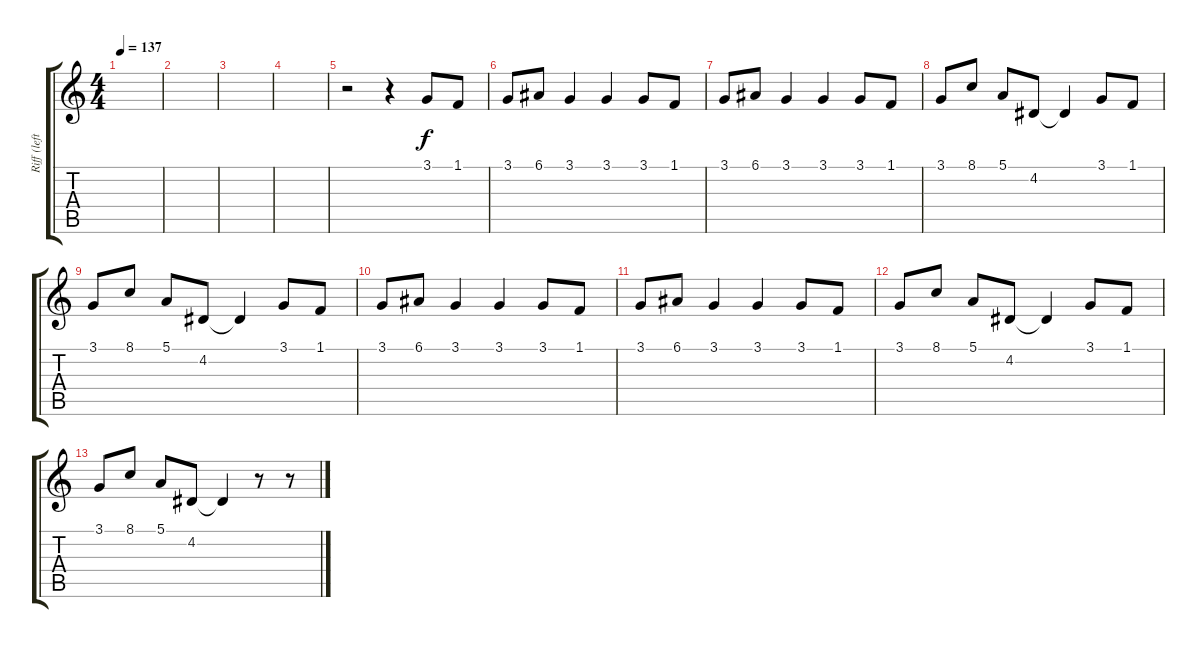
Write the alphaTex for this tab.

\track ("Riff (left)" "Riff (left") {instrument lead4chiff}
\staff {score tabs}
\tuning (E4 B3 G3 D3 A2 E2) {hide}
\ts (4 4)
\tempo 137
\clef g2
\ks c
|
|
|
|
r.2 r.4 3.1.8 1.1.8 |
3.1.8 6.1.8 3.1.4 3.1.4 3.1.8 1.1.8 |
3.1.8 6.1.8 3.1.4 3.1.4 3.1.8 1.1.8 |
3.1.8 8.1.8 5.1.8 4.2.8 4.2{t}.4 3.1.8 1.1.8 |
3.1.8 8.1.8 5.1.8 4.2.8 4.2{t}.4 3.1.8 1.1.8 |
3.1.8 6.1.8 3.1.4 3.1.4 3.1.8 1.1.8 |
3.1.8 6.1.8 3.1.4 3.1.4 3.1.8 1.1.8 |
3.1.8 8.1.8 5.1.8 4.2.8 4.2{t}.4 3.1.8 1.1.8 |
3.1.8 8.1.8 5.1.8 4.2.8 4.2{t}.4 r.8 r.8
